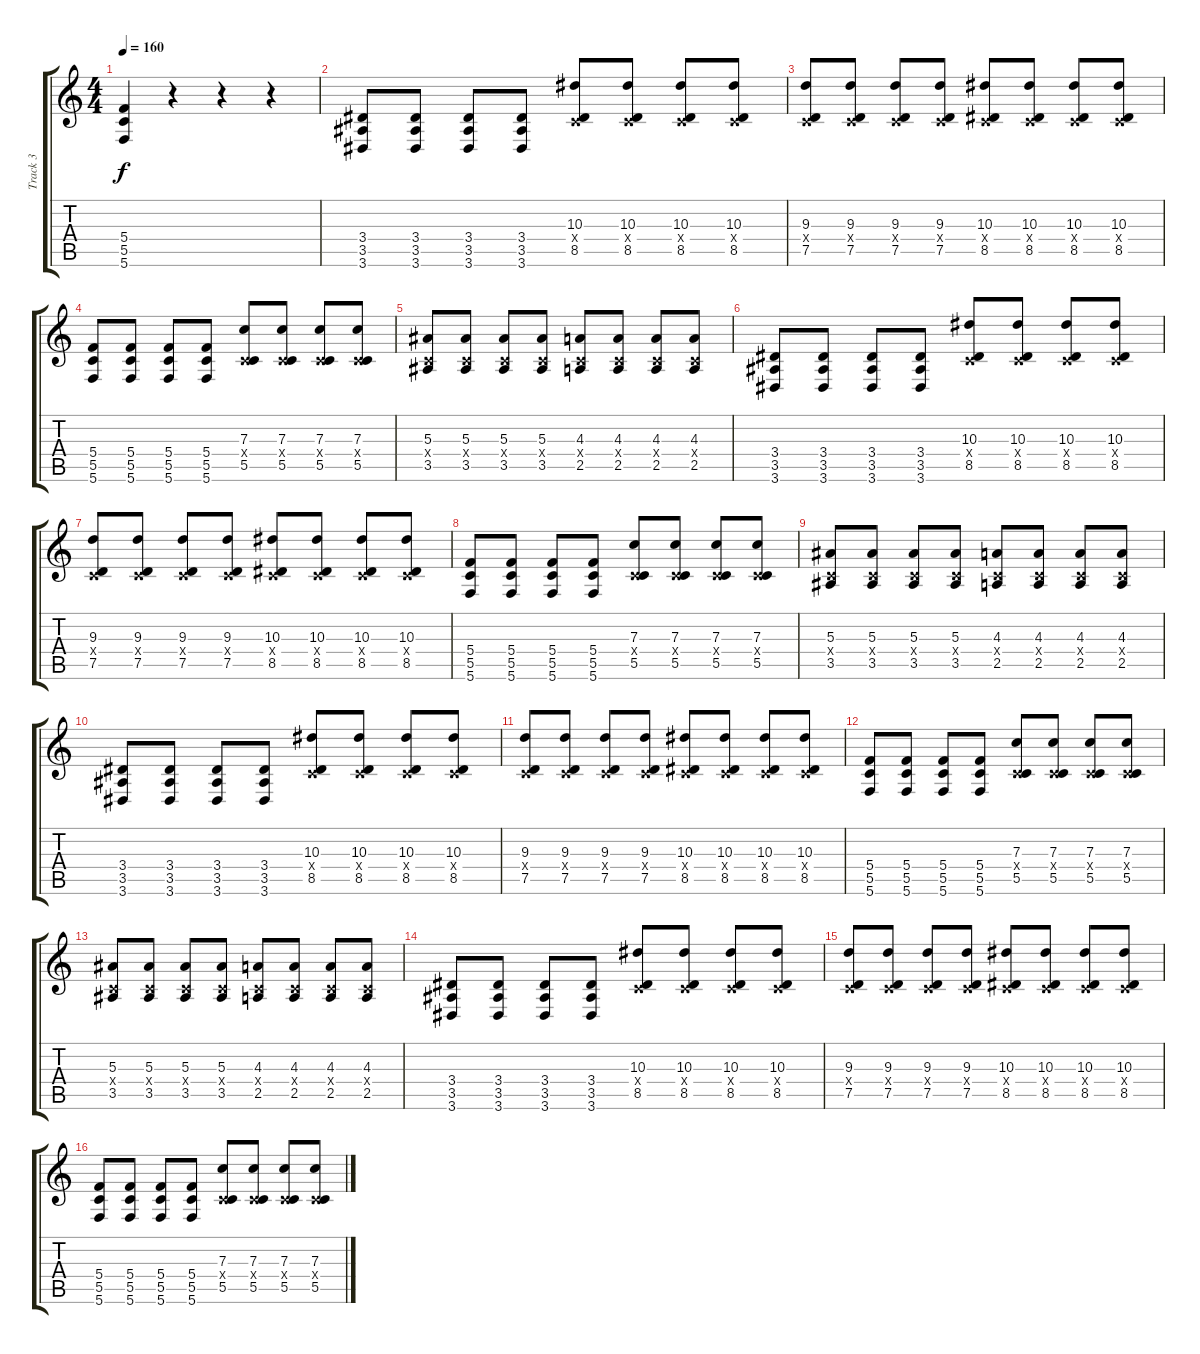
\track ("Track 3" "Track 3") {instrument acousticguitarnylon}
\staff {score tabs}
\tuning (D4 A3 F3 C3 G2 C2) {hide}
\ts (4 4)
\tempo 160
\clef g2
\ks c
(5.4 5.5 5.6).4{dy f} r.4 r.4 r.4 |
(3.4 3.5 3.6).8{instrument distortionguitar} (3.4 3.5 3.6).8 (3.4 3.5 3.6).8 (3.4 3.5 3.6).8 (10.3 0.4{x} 8.5).8 (10.3 0.4{x} 8.5).8 (10.3 0.4{x} 8.5).8 (10.3 0.4{x} 8.5).8 |
(9.3 0.4{x} 7.5).8 (9.3 0.4{x} 7.5).8 (9.3 0.4{x} 7.5).8 (9.3 0.4{x} 7.5).8 (10.3 0.4{x} 8.5).8 (10.3 0.4{x} 8.5).8 (10.3 0.4{x} 8.5).8 (10.3 0.4{x} 8.5).8 |
(5.4 5.5 5.6).8 (5.4 5.5 5.6).8 (5.4 5.5 5.6).8 (5.4 5.5 5.6).8 (7.3 0.4{x} 5.5).8 (7.3 0.4{x} 5.5).8 (7.3 0.4{x} 5.5).8 (7.3 0.4{x} 5.5).8 |
(5.3 0.4{x} 3.5).8 (5.3 0.4{x} 3.5).8 (5.3 0.4{x} 3.5).8 (5.3 0.4{x} 3.5).8 (4.3 0.4{x} 2.5).8 (4.3 0.4{x} 2.5).8 (4.3 0.4{x} 2.5).8 (4.3 0.4{x} 2.5).8 |
(3.4 3.5 3.6).8{instrument distortionguitar} (3.4 3.5 3.6).8 (3.4 3.5 3.6).8 (3.4 3.5 3.6).8 (10.3 0.4{x} 8.5).8 (10.3 0.4{x} 8.5).8 (10.3 0.4{x} 8.5).8 (10.3 0.4{x} 8.5).8 |
(9.3 0.4{x} 7.5).8 (9.3 0.4{x} 7.5).8 (9.3 0.4{x} 7.5).8 (9.3 0.4{x} 7.5).8 (10.3 0.4{x} 8.5).8 (10.3 0.4{x} 8.5).8 (10.3 0.4{x} 8.5).8 (10.3 0.4{x} 8.5).8 |
(5.4 5.5 5.6).8 (5.4 5.5 5.6).8 (5.4 5.5 5.6).8 (5.4 5.5 5.6).8 (7.3 0.4{x} 5.5).8 (7.3 0.4{x} 5.5).8 (7.3 0.4{x} 5.5).8 (7.3 0.4{x} 5.5).8 |
(5.3 0.4{x} 3.5).8 (5.3 0.4{x} 3.5).8 (5.3 0.4{x} 3.5).8 (5.3 0.4{x} 3.5).8 (4.3 0.4{x} 2.5).8 (4.3 0.4{x} 2.5).8 (4.3 0.4{x} 2.5).8 (4.3 0.4{x} 2.5).8 |
(3.4 3.5 3.6).8{instrument distortionguitar} (3.4 3.5 3.6).8 (3.4 3.5 3.6).8 (3.4 3.5 3.6).8 (10.3 0.4{x} 8.5).8 (10.3 0.4{x} 8.5).8 (10.3 0.4{x} 8.5).8 (10.3 0.4{x} 8.5).8 |
(9.3 0.4{x} 7.5).8 (9.3 0.4{x} 7.5).8 (9.3 0.4{x} 7.5).8 (9.3 0.4{x} 7.5).8 (10.3 0.4{x} 8.5).8 (10.3 0.4{x} 8.5).8 (10.3 0.4{x} 8.5).8 (10.3 0.4{x} 8.5).8 |
(5.4 5.5 5.6).8 (5.4 5.5 5.6).8 (5.4 5.5 5.6).8 (5.4 5.5 5.6).8 (7.3 0.4{x} 5.5).8 (7.3 0.4{x} 5.5).8 (7.3 0.4{x} 5.5).8 (7.3 0.4{x} 5.5).8 |
(5.3 0.4{x} 3.5).8 (5.3 0.4{x} 3.5).8 (5.3 0.4{x} 3.5).8 (5.3 0.4{x} 3.5).8 (4.3 0.4{x} 2.5).8 (4.3 0.4{x} 2.5).8 (4.3 0.4{x} 2.5).8 (4.3 0.4{x} 2.5).8 |
(3.4 3.5 3.6).8{instrument distortionguitar} (3.4 3.5 3.6).8 (3.4 3.5 3.6).8 (3.4 3.5 3.6).8 (10.3 0.4{x} 8.5).8 (10.3 0.4{x} 8.5).8 (10.3 0.4{x} 8.5).8 (10.3 0.4{x} 8.5).8 |
(9.3 0.4{x} 7.5).8 (9.3 0.4{x} 7.5).8 (9.3 0.4{x} 7.5).8 (9.3 0.4{x} 7.5).8 (10.3 0.4{x} 8.5).8 (10.3 0.4{x} 8.5).8 (10.3 0.4{x} 8.5).8 (10.3 0.4{x} 8.5).8 |
(5.4 5.5 5.6).8 (5.4 5.5 5.6).8 (5.4 5.5 5.6).8 (5.4 5.5 5.6).8 (7.3 0.4{x} 5.5).8 (7.3 0.4{x} 5.5).8 (7.3 0.4{x} 5.5).8 (7.3 0.4{x} 5.5).8
